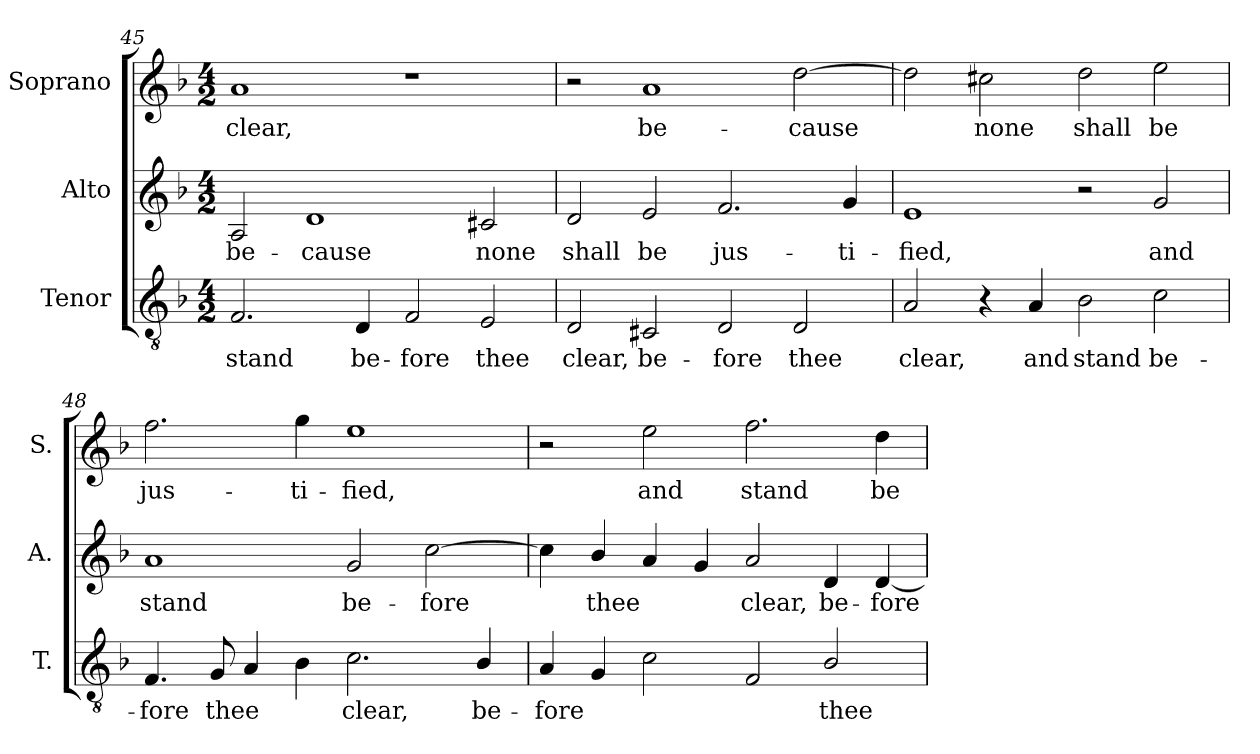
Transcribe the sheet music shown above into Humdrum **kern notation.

**kern	**text	**kern	**text	**kern	**text
*part3	*part3	*part2	*part2	*part1	*part1
*staff3	*staff3	*staff2	*staff2	*staff1	*staff1
*I"Tenor	*	*I"Alto	*	*I"Soprano	*
*I'T.	*	*I'A.	*	*I'S.	*
!!LO:LB:g=z
*clefGv2	*	*clefG2	*	*clefG2	*
*ITrd7c12	*	*	*	*	*
*k[b-]	*	*k[b-]	*	*k[b-]	*
*F:	*	*F:	*	*F:	*
*M4/2	*	*M4/2	*	*M4/2	*
=45	=45	=45	=45	=45	=45
!	!LO:LY:b:color=#000000	!	!	!	!
!	!	!	!LO:LY:b:color=#000000	!	!
!	!	!	!	!	!LO:LY:b:color=#000000
2.FFi/	stand	2Ai/	be-	1ai	clear,
!	!	!	!LO:LY:b:color=#000000	!	!
.	.	1di	-cause	.	.
!	!LO:LY:b:color=#000000	!	!	!	!
4DDi/	be-	.	.	.	.
!	!LO:LY:b:color=#000000	!	!	!	!
2FFi/	-fore	.	.	1r	.
!	!LO:LY:b:color=#000000	!	!	!	!
!	!	!	!LO:LY:b:color=#000000	!	!
2EEi/	thee	2c#Xi/	none	.	.
=46	=46	=46	=46	=46	=46
!	!LO:LY:b:color=#000000	!	!	!	!
!	!	!	!LO:LY:b:color=#000000	!	!
2DDi/	clear,	2di/	shall	2r	.
!	!LO:LY:b:color=#000000	!	!	!	!
!	!	!	!LO:LY:b:color=#000000	!	!
!	!	!	!	!	!LO:LY:b:color=#000000
2CC#Xi/	be-	2ei/	be	1ai	be-
!	!LO:LY:b:color=#000000	!	!	!	!
!	!	!	!LO:LY:b:color=#000000	!	!
2DDi/	-fore	2.fi/	jus-	.	.
!	!LO:LY:b:color=#000000	!	!	!	!
!	!	!	!	!	!LO:LY:b:color=#000000
2DDi/	thee	.	.	[2ddi\	-cause
!	!	!	!LO:LY:b:color=#000000	!	!
.	.	4gi/	-ti-	.	.
=47	=47	=47	=47	=47	=47
!	!LO:LY:b:color=#000000	!	!	!	!
!	!	!	!LO:LY:b:color=#000000	!	!
2AAi/	clear,	1ei	-fied,	2ddi\]	.
!	!	!	!	!	!LO:LY:b:color=#000000
4r	.	.	.	2cc#Xi\	none
!	!LO:LY:b:color=#000000	!	!	!	!
4AAi/	and	.	.	.	.
!	!LO:LY:b:color=#000000	!	!	!	!
!	!	!	!	!	!LO:LY:b:color=#000000
2BB-i\	stand	2r	.	2ddi\	shall
!	!LO:LY:b:color=#000000	!	!	!	!
!	!	!	!LO:LY:b:color=#000000	!	!
!	!	!	!	!	!LO:LY:b:color=#000000
2Ci\	be-	2gi/	and	2eei\	be
=48	=48	=48	=48	=48	=48
!	!LO:LY:b:color=#000000	!	!	!	!
!	!	!	!LO:LY:b:color=#000000	!	!
!	!	!	!	!	!LO:LY:b:color=#000000
4.FFi/	-fore	1ai	stand	2.ffi\	jus-
!	!LO:LY:b:color=#000000	!	!	!	!
8GGi/	thee	.	.	.	.
4AAi/	.	.	.	.	.
!	!	!	!	!	!LO:LY:b:color=#000000
4BB-i\	.	.	.	4ggi\	-ti-
!	!LO:LY:b:color=#000000	!	!	!	!
!	!	!	!LO:LY:b:color=#000000	!	!
!	!	!	!	!	!LO:LY:b:color=#000000
2.Ci\	clear,	2gi/	be-	1eei	-fied,
!	!	!	!LO:LY:b:color=#000000	!	!
.	.	[2cci\	-fore	.	.
!	!LO:LY:b:color=#000000	!	!	!	!
4BB-i/	be-	.	.	.	.
=49	=49	=49	=49	=49	=49
!	!LO:LY:b:color=#000000	!	!	!	!
4AAi/	-fore	4cci\]	.	2r	.
!	!	!	!LO:LY:b:color=#000000	!	!
4GGi/	.	4b-i/	thee	.	.
!	!	!	!	!	!LO:LY:b:color=#000000
2Ci\	.	4ai/	.	2eei\	and
.	.	4gi/	.	.	.
!	!	!	!LO:LY:b:color=#000000	!	!
!	!	!	!	!	!LO:LY:b:color=#000000
2FFi/	.	2ai/	clear,	2.ffi\	stand
!	!LO:LY:b:color=#000000	!	!	!	!
!	!	!	!LO:LY:b:color=#000000	!	!
2BB-i/	thee	4di/	be-	.	.
!	!	!	!LO:LY:b:color=#000000	!	!
!	!	!	!	!	!LO:LY:b:color=#000000
.	.	[4di/	-fore	4ddi\	be-
=	=	=	=	=	=
*-	*-	*-	*-	*-	*-
